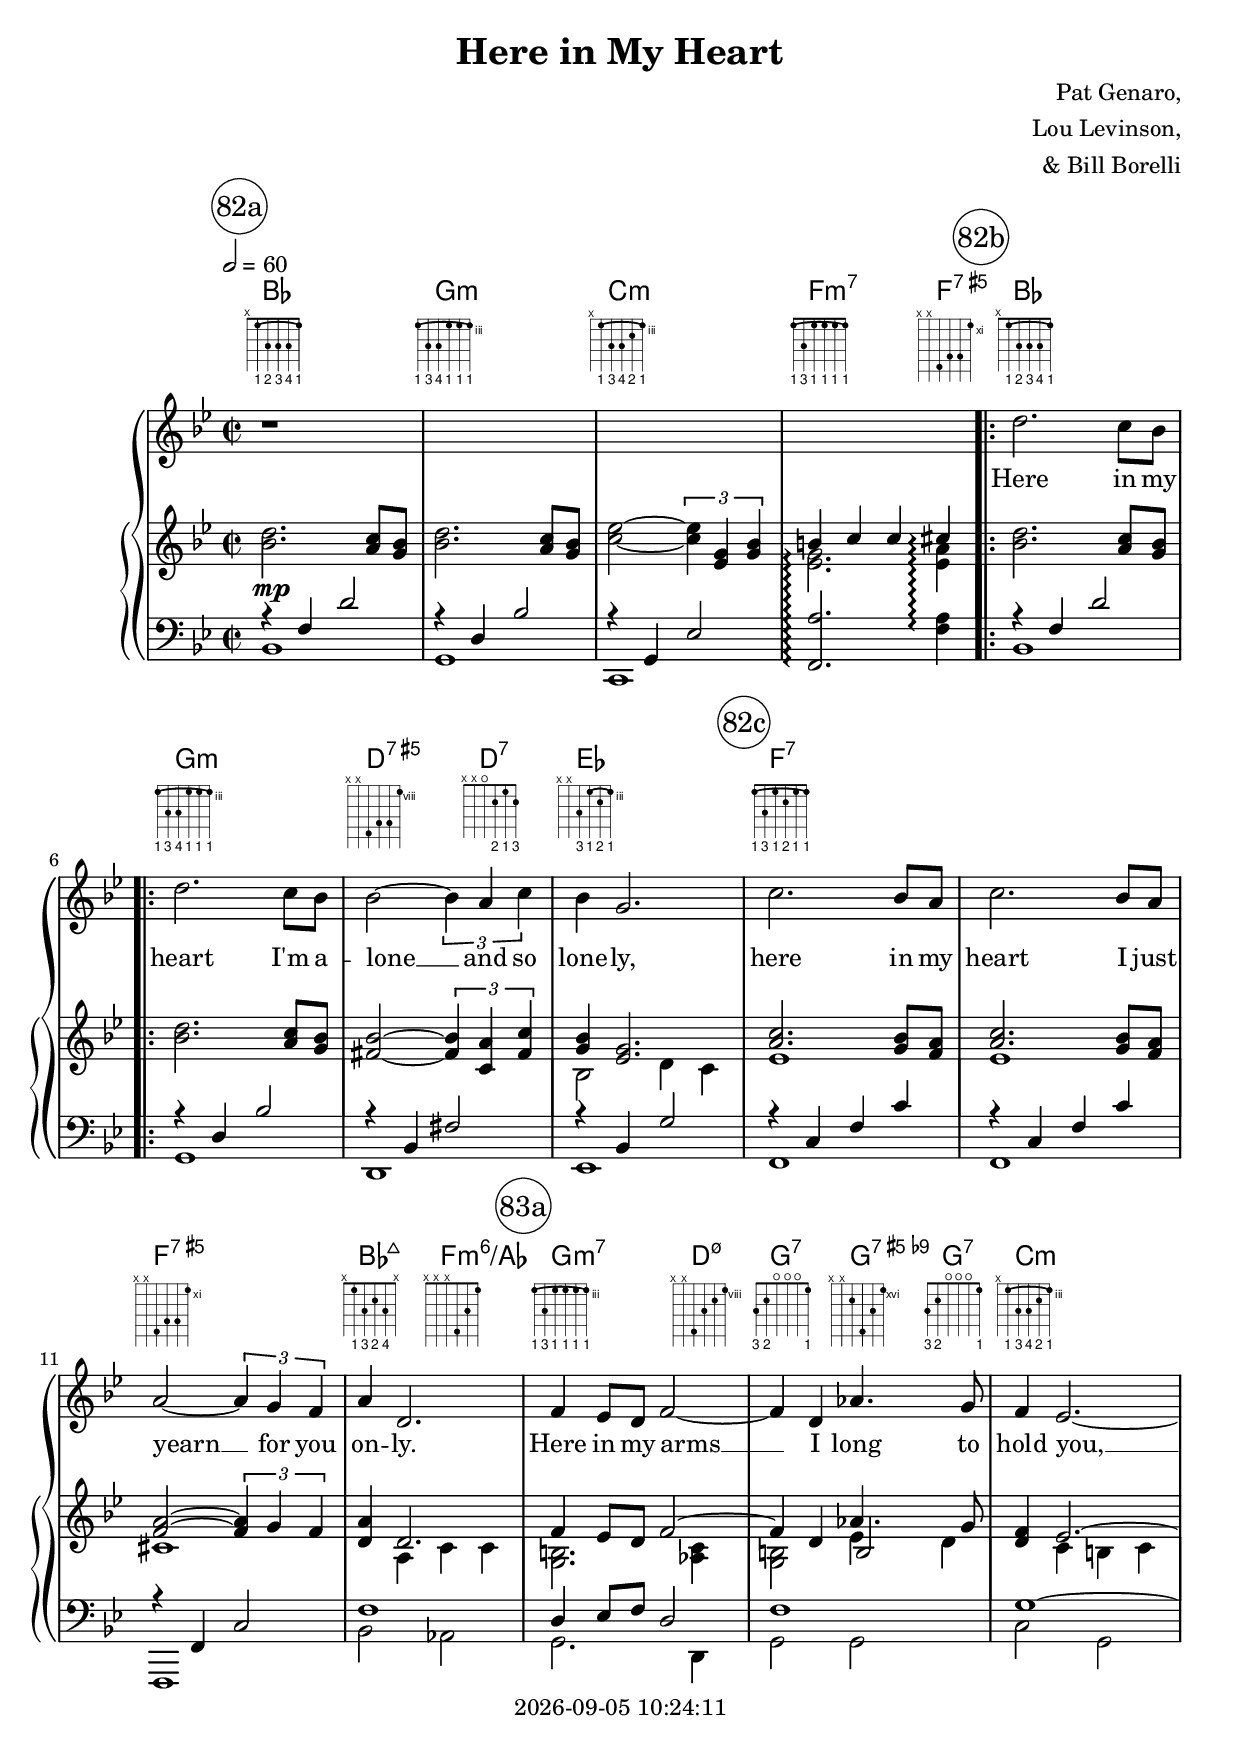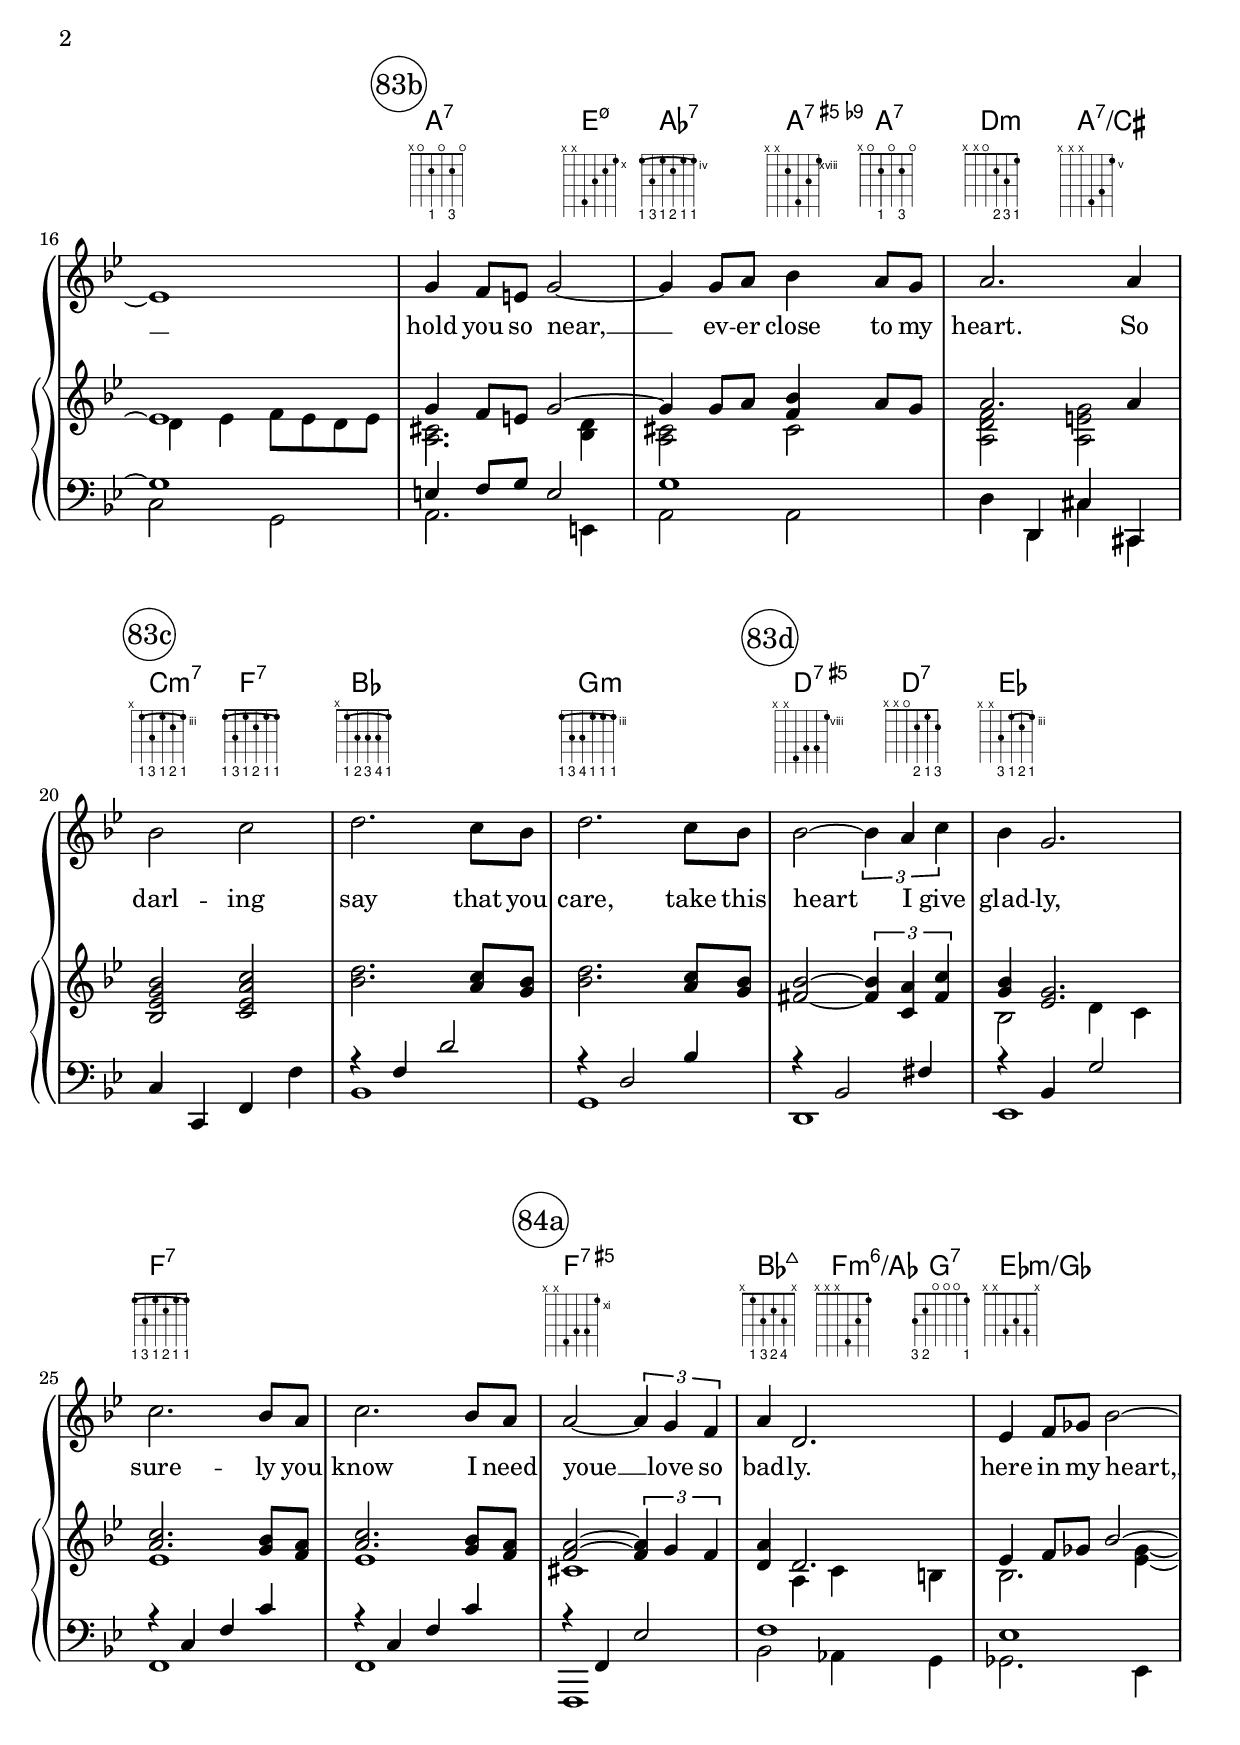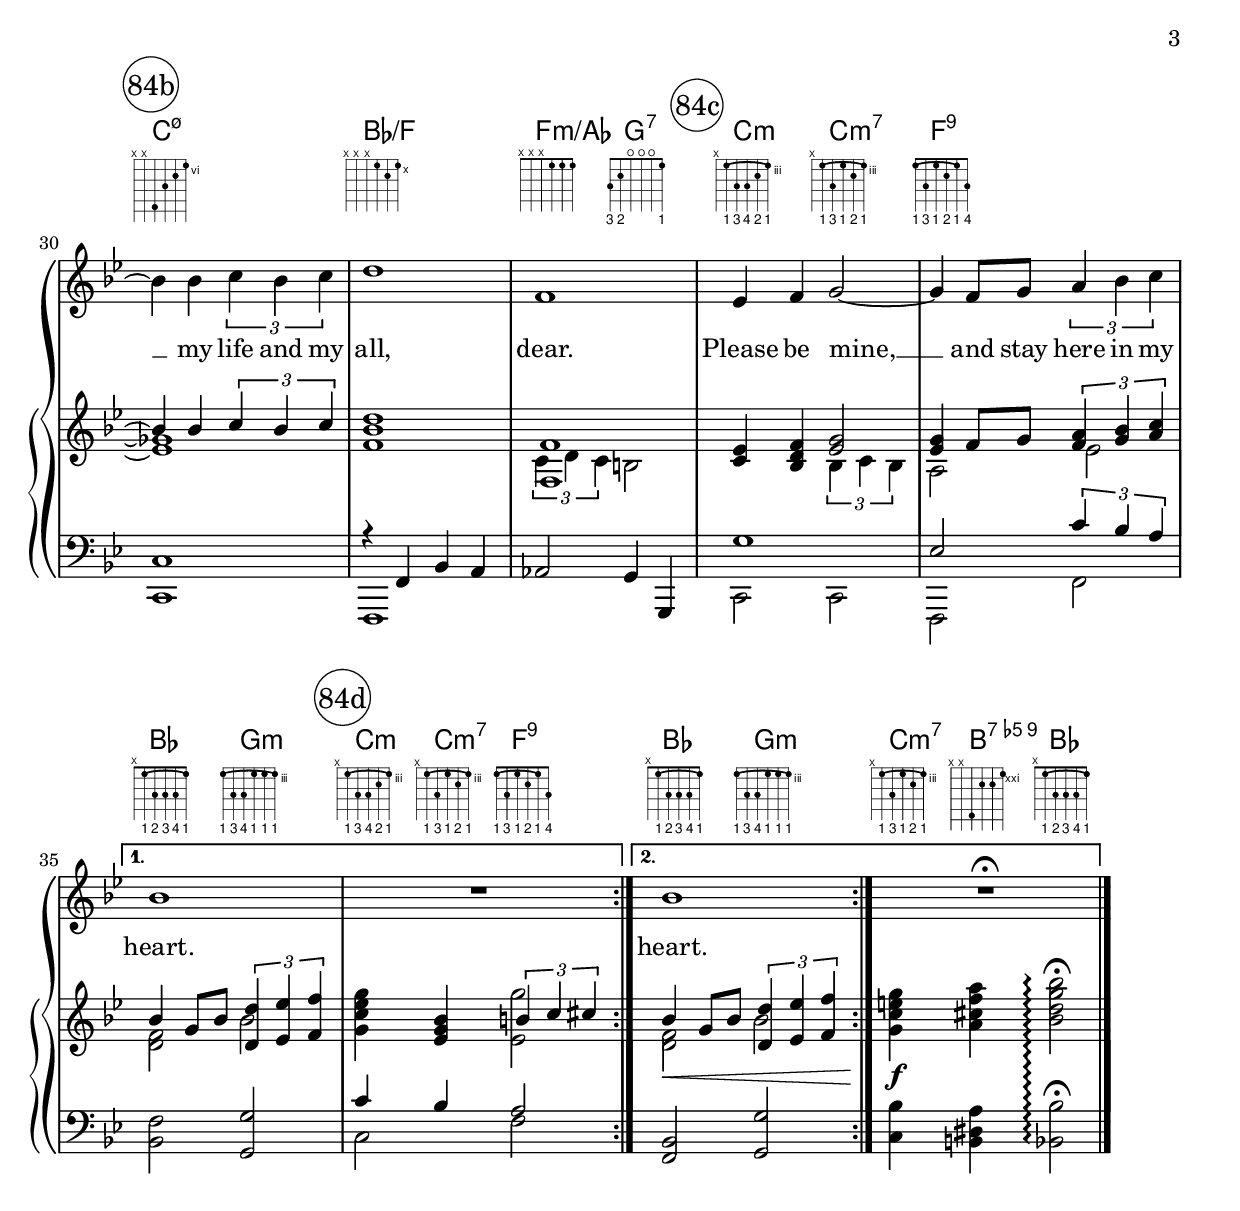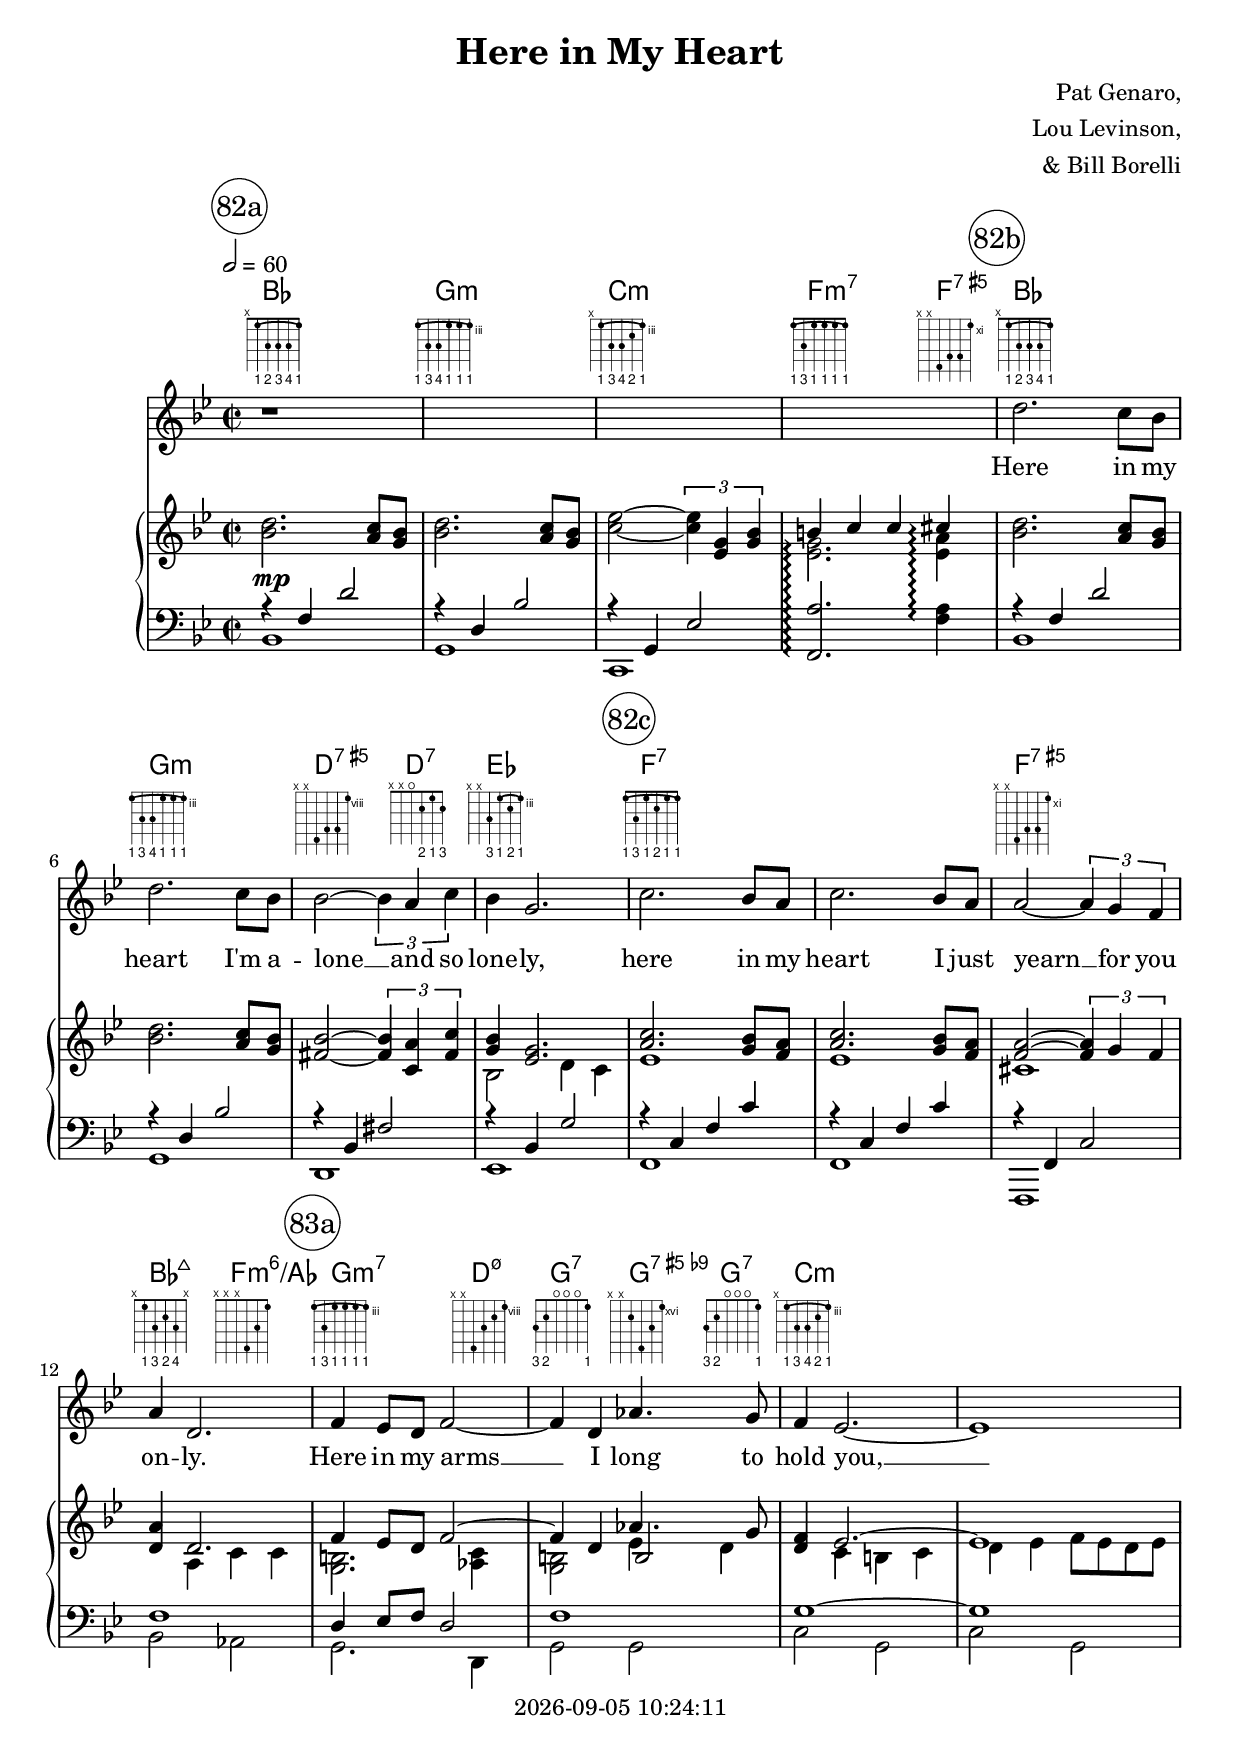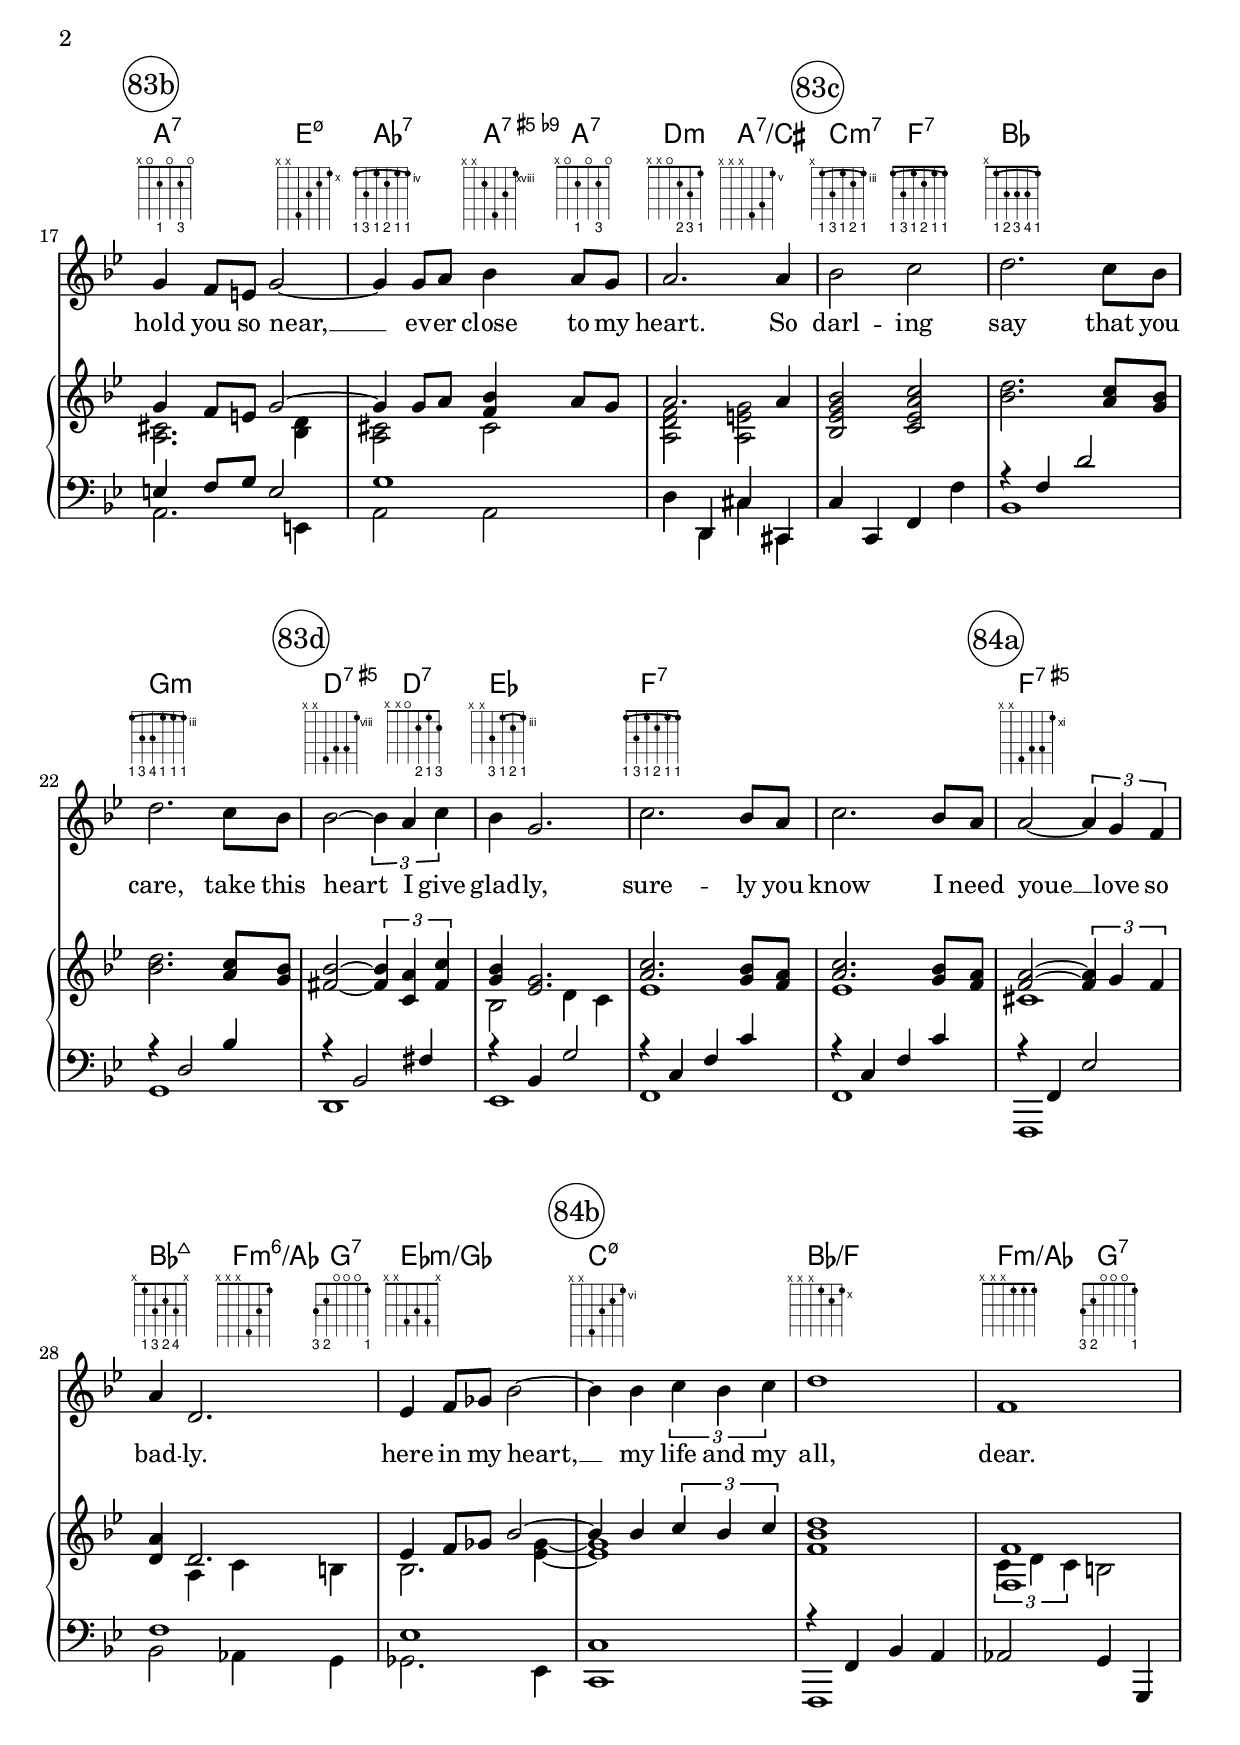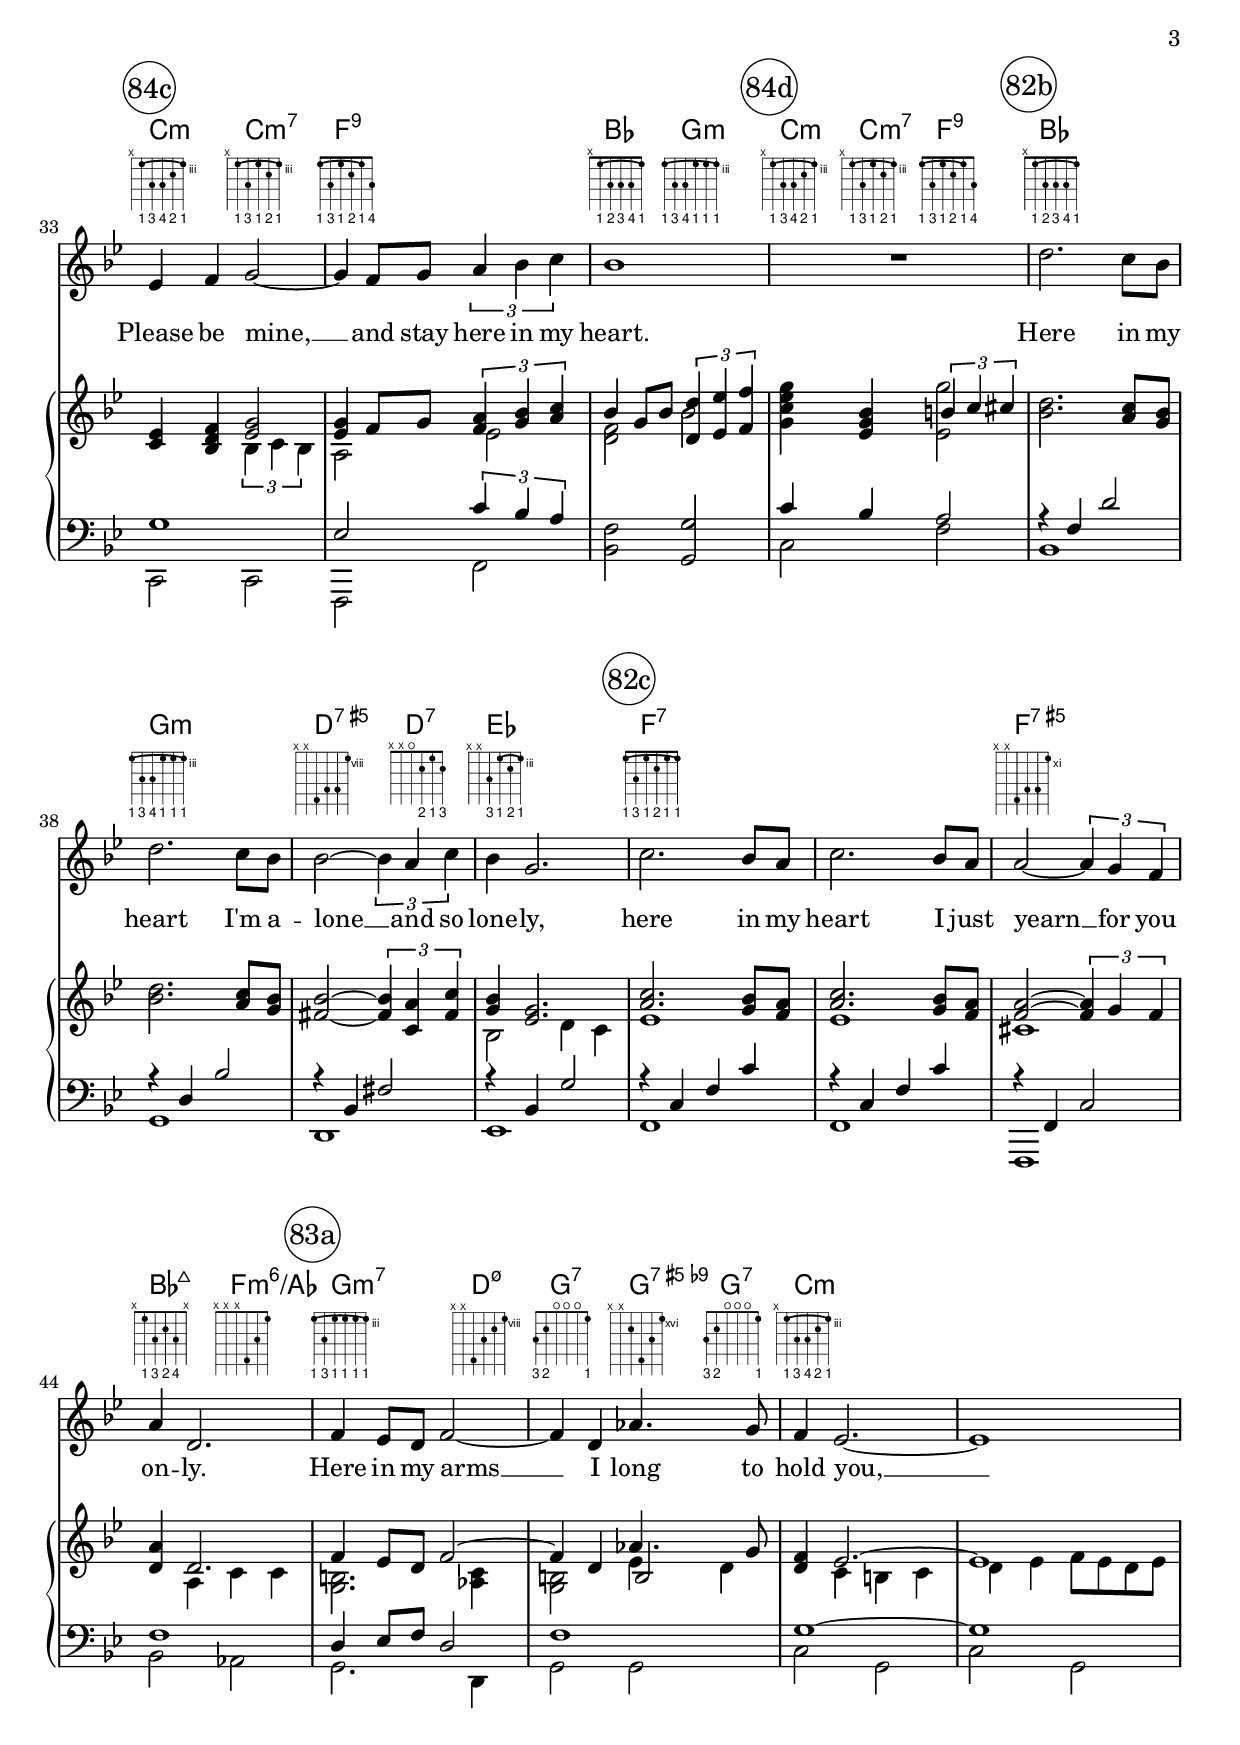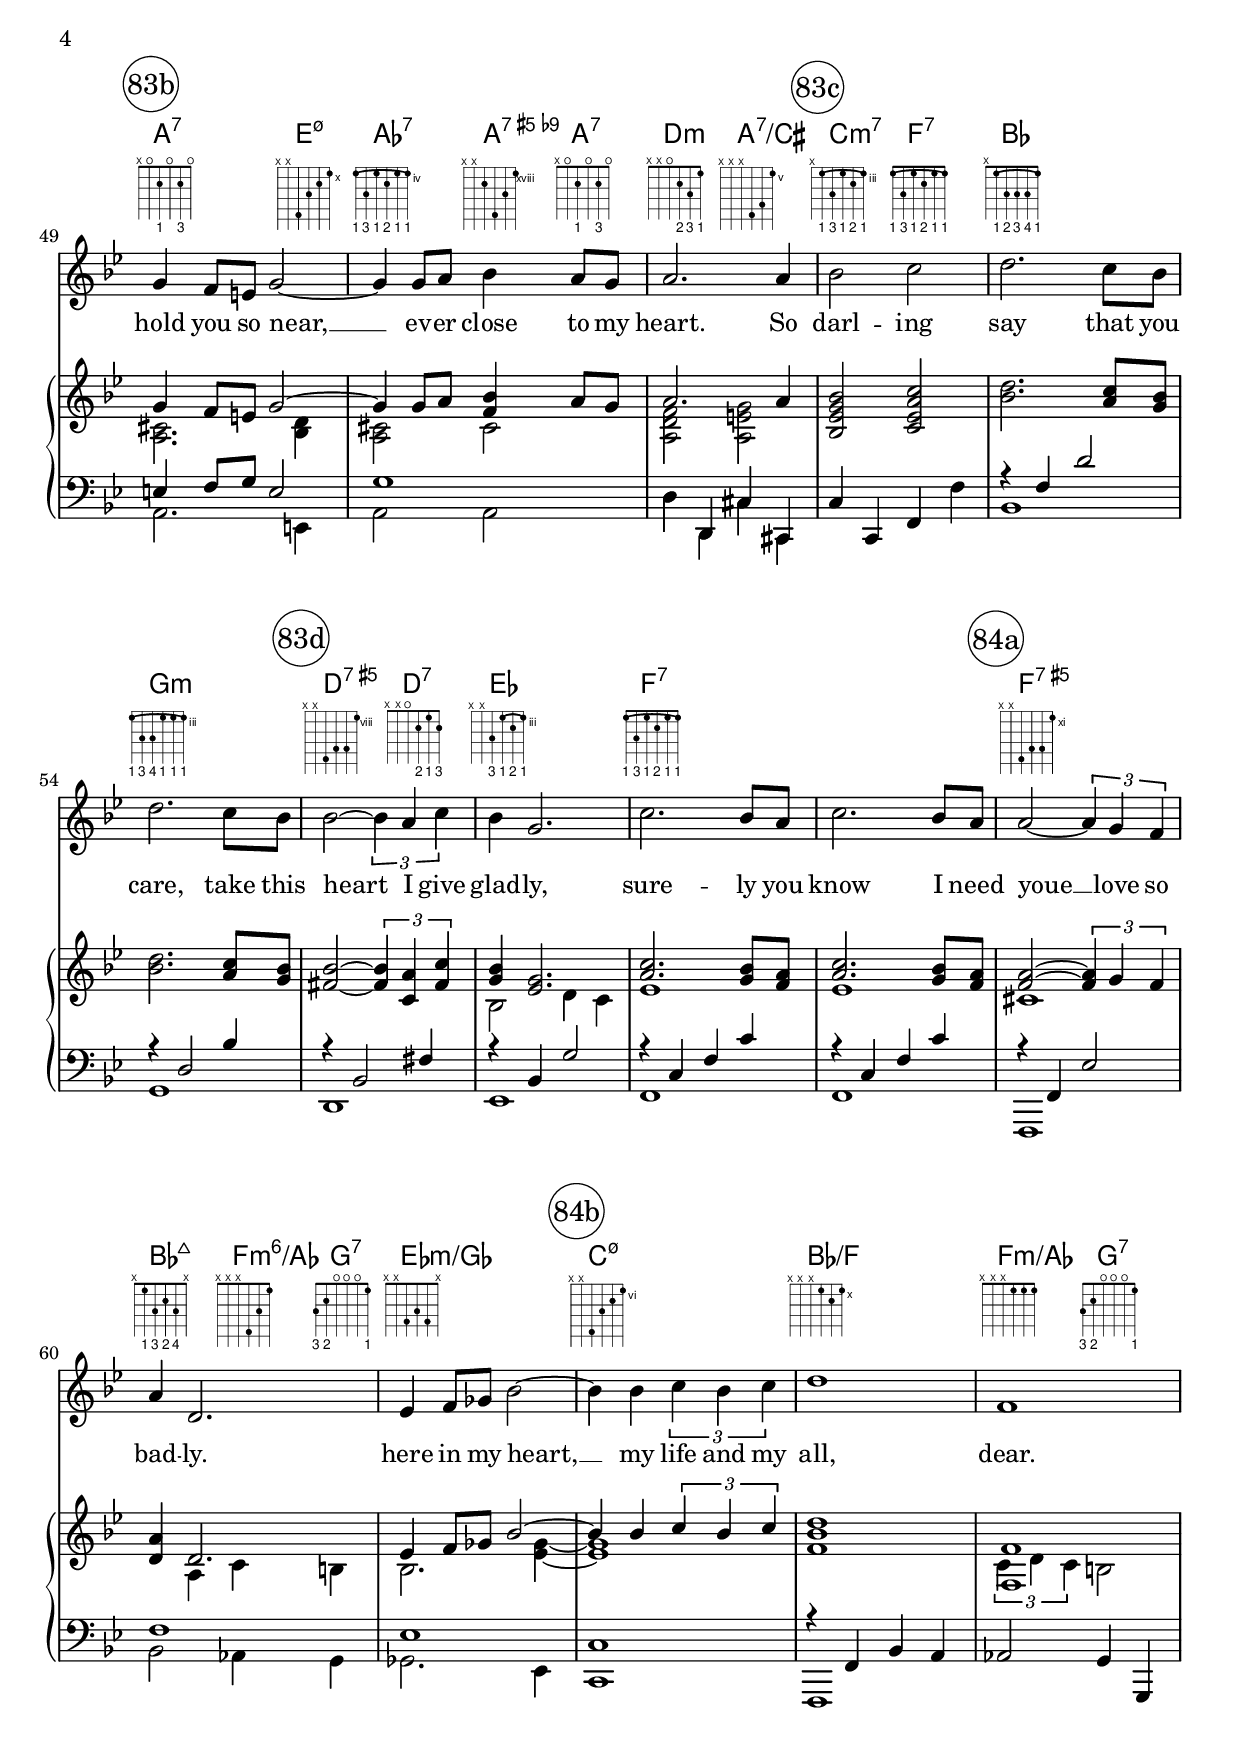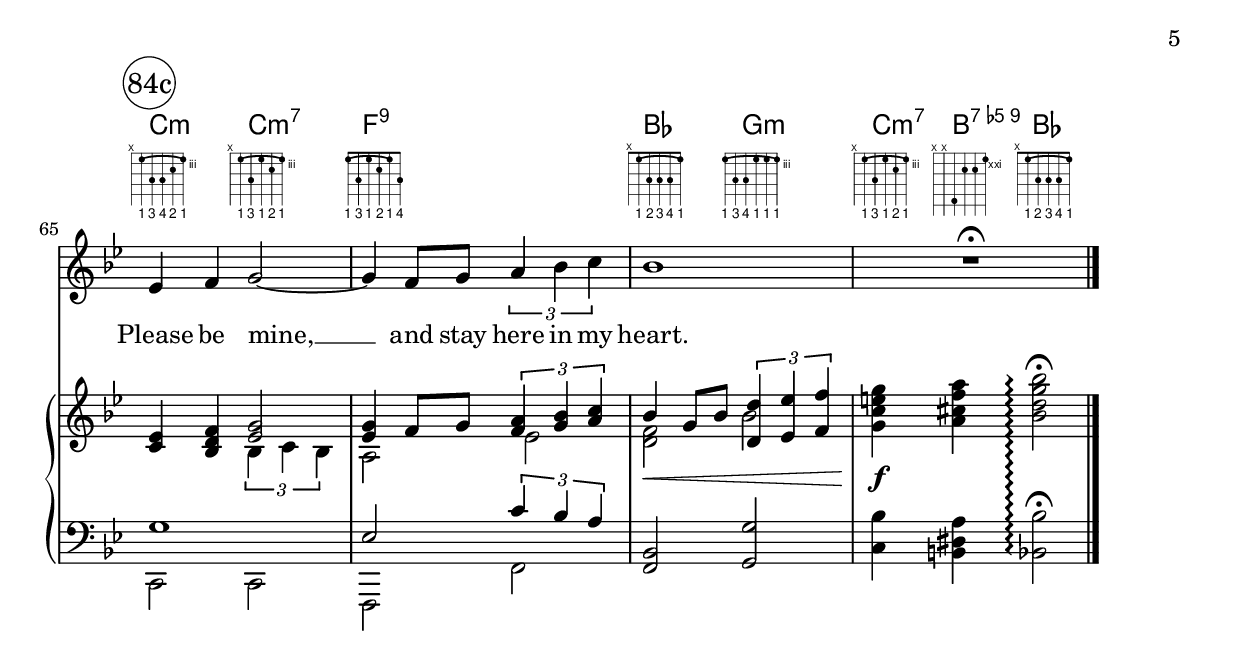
\version "2.20.0"

\include "predefined-guitar-fretboards.ly"

today = #(strftime "%Y-%m-%d %H:%M:%S" (localtime (current-time)))

\header {
% centered at top
%  dedication  = "dedication"
  title       = "Here in My Heart"
%  subtitle    = "subtitle"
%  subsubtitle = "subsubtitle"
%  instrument  = "instrument"
  
% arrangement of following lines:
%
%  poet    composer
%  meter   arranger
%  piece       opus

  composer    = \markup { \right-column { \line {Pat Genaro,}
                                          \line {Lou Levinson,}
                                          \line {& Bill Borelli}
                                        }}
%  arranger    = "arranger"
%  opus        = "opus"

%  poet        = "poet"
%  meter       = "meter"
%  piece       = "piece"

% centered at bottom
% tagline     = "tagline" % default lilypond version
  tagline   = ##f
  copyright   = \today
}

% #(set-global-staff-size 16)

global = {
  \key bes \major
  \time 2/2
}

TempoTrack = {
  \global
  \tempo 2=60
  s1
  \set Score.tempoHideNote = ##t
  s1*4
  \repeat volta 2 { s1*30 }
  \alternative {
    {
      s1*2
    }
    {
      s1
      s2 \tempo 2=30 s2
    }
  }
}

RehearsalTrack = {
%  \set Score.currentBarNumber = #5
  \mark \markup { \circle "82a" } s1*4
  \repeat volta 2 {
    \mark \markup { \circle "82b" } s1*4
    \mark \markup { \circle "82c" } s1*4
    \mark \markup { \circle "83a" } s1*4
    \mark \markup { \circle "83b" } s1*3
    \mark \markup { \circle "83c" } s1*3
    \mark \markup { \circle "83d" } s1*4
    \mark \markup { \circle "84a" } s1*3
    \mark \markup { \circle "84b" } s1*3
    \mark \markup { \circle "84c" } s1*2
  }
  \alternative {
    {
      s1
      \mark \markup { \circle "84d" } s1
    }
    {
      s1*2
    }
  }
}

ChordTrack = \chordmode {
  bes1
  g1:m
  c1:m
  f2.:m7 f4:7aug
  \repeat volta 2 {
    bes1 % 82b
    g1:m
    d2:7aug \tuplet 3/2 {s4 d:7 s}
    ees1
    f1:7 % 82c
    s1
    f1:7aug
    bes2:maj7 f:m6/aes
    g2.:m7 d4:m7.5-
    g2:7 g4:aug7.9- % 83a
    g:7
    c1:m
    s1
    a2.:7 e4:m7.5- % 83b
    aes2:7 a4:aug7.9- a:7
    d2:m a:7/cis
    c2:m7 f:7 % 83c
    bes1
    g1:m
    d2:7aug \tuplet 3/2 {s4 d:7 s} % 83d
    ees1
    f1:7
    s1
    f1:7aug % 84a
    bes2:maj7 f4:m6/aes g:7
    ees1:m/ges
    c1:m7.5- % 84b
    bes1/f
    f2:m/aes
    g:7
    c2:m c:m7 % 84c
    f1:9
  }
  \alternative {
    {
      bes2 g:m
      c4:m c:m7 f2:9 % 84d
    }
    {
      bes2 g:m
      c4:m7 b:9.5- bes2
    }
  }
}

melody = \relative {
  \global
  r1*4
  \repeat volta 2 {
    d''2. c8 bes % 82b
    d2. c8 bes
    bes2~ \tuplet 3/2 {bes4 a c}
    bes4 g2.
    c2. bes8 a % 82c
    c2. bes8 a
    a2~ \tuplet 3/2 {a4 g f}
    a4 d,2.
    f4 ees8 d f2~ % 83a
    f4 d aes'4. g8
    f4 ees2.~
    ees1
    g4 f8 e g2~ % 83b
    g4 g8 a bes4 a8 g
    a2. 4
    bes2 c % 83c
    d2. c8 bes
    d2. c8 bes
    bes2~ \tuplet 3/2 {bes4 a c} % 83d
    bes4 g2.
    c2. bes8 a
    c2. bes8 a
    a2~ \tuplet 3/2 {a4 g f} % 84a
    a4 d,2.
    ees4 f8 ges bes2~
    bes4 bes \tuplet 3/2 {c4 bes c} % 84b
    d1
    f,1
    ees4 f g2~ % 84c
    g4 f8 g \tuplet 3/2 {a4 bes c}
  }

  \alternative {
    {
      bes1
      R1
    }
    {
      bes1
      R1\fermata
    }
  }
  \bar "|."
}

wordsOne = \lyricmode {
  Here in my heart
  I'm a -- lone __ and so lone -- ly,
  here in my heart
  I just yearn __ for you on -- ly.
  Here in my arms __
  I long to hold you, __
  hold you so near, __
  ev -- er close to my heart.
  So darl -- ing say that you care,
  take this heart I give glad -- ly,
  sure -- ly you know
  I need youe __ love so bad -- ly.
  here in my heart, __
  my life and my all, dear.
  Please be mine, __
  and stay here in my heart.
  heart.
}

wordsSingle = \lyricmode {
  Here in my heart
  I'm a -- lone __ and so lone -- ly,
  here in my heart
  I just yearn __ for you on -- ly.
  Here in my arms __
  I long to hold you, __
  hold you so near, __
  ev -- er close to my heart.
  So darl -- ing say that you care,
  take this heart I give glad -- ly,
  sure -- ly you know
  I need youe __ love so bad -- ly.
  here in my heart, __
  my life and my all, dear.
  Please be mine, __
  and stay here in my heart.
  Here in my heart
  I'm a -- lone __ and so lone -- ly,
  here in my heart
  I just yearn __ for you on -- ly.
  Here in my arms __
  I long to hold you, __
  hold you so near, __
  ev -- er close to my heart.
  So darl -- ing say that you care,
  take this heart I give glad -- ly,
  sure -- ly you know
  I need youe __ love so bad -- ly.
  here in my heart, __
  my life and my all, dear.
  Please be mine, __
  and stay here in my heart.
}

midiWords = \lyricmode {
  "\nHere " "in " "my " "heart "
  "\nI'm " a "lone "  "and " "so " lone "ly, "
  "\nhere " "in " "my " "heart "
  "\nI " "just " "yearn "  "for " "you " on "ly. "
  "\nHere " "in " "my " "arms " 
  "\nI " "long " "to " "hold " "you, " 
  "\nhold " "you " "so " "near, " 
  "\nev" "er " "close " "to " "my " "heart. "
  "\nSo " darl "ing " "say " "that " "you " "care, "
  "\ntake " "this " "heart " "I " "give " glad "ly, "
  "\nsure" "ly " "you " "know "
  "\nI " "need " "youe "  "love " "so " bad "ly. "
  "\nhere " "in " "my " "heart, " 
  "\nmy " "life " "and " "my " "all, " "dear. "
  "\nPlease " "be " "mine, " 
  "\nand " "stay " "here " "in " "my " "heart. "
  "\nHere " "in " "my " "heart "
  "\nI'm " a "lone "  "and " "so " lone "ly, "
  "\nhere " "in " "my " "heart "
  "\nI " "just " "yearn "  "for " "you " on "ly. "
  "\nHere " "in " "my " "arms " 
  "\nI " "long " "to " "hold " "you, " 
  "\nhold " "you " "so " "near, " 
  "\nev" "er " "close " "to " "my " "heart. "
  "\nSo " darl "ing " "say " "that " "you " "care, "
  "\ntake " "this " "heart " "I " "give " glad "ly, "
  "\nsure" "ly " "you " "know "
  "\nI " "need " "youe "  "love " "so " bad "ly. "
  "\nhere " "in " "my " "heart, " 
  "\nmy " "life " "and " "my " "all, " "dear. "
  "\nPlease " "be " "mine, " 
  "\nand " "stay " "here " "in " "my " "heart. "
}

pianoRH = \relative {
  \global
  <bes' d>2. <a c>8 <g bes>
  <bes d>2. <a c>8 <g bes>
  <c ees>2~ \tuplet 3/2 {q4 <ees, g> <g bes>}
  s1
  \repeat volta 2 {
    <bes d>2. <a c>8 <g bes> % 82b
    <bes d>2. <a c>8 <g bes>
    <fis bes>2~ \tuplet 3/2 {q4 <c a'> <fis c'>}
    s1
    s1 % 82c
    s1
    s1
    <d a'>4 s2.
    s1 % 83a
    s1
    <d f>4 s2.
    s1
    s1 % 83b
    s1
    s1
    <bes ees g bes>2 <c ees a c> % 83c
    <bes' d>2. <a c>8 <g bes>
    <bes d>2. <a c>8 <g bes>
    <fis bes>2~ \tuplet 3/2 {q4 <c a'> <fis c'>} % 83d
    s1
    s1
    s1
    s1 % 84a
    <d a'>4 s2.
    s1
    s1 % 84b
    s1
    s1
    <c ees>4 <bes d f> s2 % 84c
    s1
  }
  \alternative {
    {
      s1
      <g' c ees g>4 <ees g bes> s2 % 84d
    }
    {
      s1
      <g c e g>4 <a cis f a> <bes d g bes>2\fermata\arpeggio
    }
  }
  \bar "|."
}

pianoRHone = \relative {
  \global
  \voiceOne
  s1*3
  b'4 c c cis\arpeggio
  \repeat volta 2 {
    s1 % 82b
    s1
    s1
    <g bes>4 <ees g>2.
    <a c>2. <g bes>8 <f a> % 82c
    <a c>2. <g bes>8 <f a>
    <f a>2~ \tuplet 3/2 {q4 g f}
    s4 d2.
    f4 ees8 d f2~ % 83a
    f4 d aes'4. g8
    s4 ees2.~
    ees1
    g4 f8 e g2~ % 83b
    g4 g8 a <f bes>4 a8 g
    a2. a4
    s1 % 83c
    s1
    s1
    s1 % 83d
    <g bes>4 <ees g>2.
    <a c>2. <g bes>8 <f a>
    <a c>2. <g bes>8 <f a>
    q2~ \tuplet 3/2 {q4 g f} % 84a
    s4 d2.
    ees4 f8 ges bes2~
    bes4 bes \tuplet 3/2 {c4 bes c} % 84b
    <bes d>1
    <f, f'>1
    s2 <ees' g> % 84c
    <ees g>4 f8 g \tuplet 3/2 {<f a>4 <g bes> <a c>}
  }
  \alternative {
    {
      bes4 g8 bes \tuplet 3/2 {<d, d'>4 <ees ees'> <f f'>}
      s2 \tuplet 3/2 {b4 c cis}
    }
    {
      bes4 g8 bes \tuplet 3/2 {<d, d'>4 <ees ees'> <f f'>}
      s1
    }
  }
  \bar "|."
}

pianoRHtwo = \relative {
  \global
  \voiceTwo
  s1*3
  <ees' g>2.\arpeggio <ees a>4\arpeggio
  \repeat volta 2 {
    s1 % 82b
    s1
    s1
    bes2 d4 c
    ees1 % 82c
    ees1
    cis1
    s4 a4 c c
    <g b>2. <aes c>4 % 83a
    <g b>2 << b2 \\ {ees4 d} >>
    s4 c4 b c
    d4 ees f8 ees d ees
    <a, cis>2. <bes d>4 % 83b
    <a cis>2 cis
    <a d f>2 <a e' g>
    s1 % 83c
    s1
    s1
    s1 % 83d
    bes2 d4 c
    ees1
    ees1
    cis1 % 84a
    s4 a4 c b
    bes2. <ees ges>4~
    q1 % 84b
    f1
    \tuplet 3/2 {c4 d c}
    b2
    s2 \tuplet 3/2 {bes4 c bes} % 84c
    a2 ees'
  }
  \alternative {
    {
      <d f>2 bes'
      s2 <ees, g'> % 84d
    }
    {
      <d f>2 bes'
      s1
    }
  }
  \bar "|."
}

dynamicsPiano = {
  \override DynamicTextSpanner.style = #'none
  s1\mp
  s1*3
  \repeat volta 2 {
    s1*30
  }
  \alternative {
    {
      s1*2
    }
    {
      s1\<
      s1\f
      s1
    }
  }
}

pianoLH = \relative {
  \global
  \oneVoice
  s1*3
  <f, a'>2.\arpeggio <f' a>4\arpeggio
  \repeat volta 2 {
    s1*14 % 82b
    d4 d, cis' cis, % 83b++
    c' c, f f' % 83c
    s1*11
    aes,2 g4 g, % 84b++
    s1 % 84c
    s1
  }
  \alternative {
    {
      <bes' f'>2 <g g'>
      s1 % 84d
    }
    {
      <bes f>2 <g g'>
      <c bes'>4 <b dis a'> <bes bes'>2\fermata\arpeggio
    }
  }
  \bar "|."
}

pianoLHone = \relative {
  \global
  \voiceOne
  r4 f d'2
  r4 d, bes'2
  r4 g, ees'2
  s1
  \repeat volta 2 {
    r4 f d'2 % 82b
    r4 d, bes'2
    r4 bes, fis'2
    r4 bes, g'2
    r4 c, f c' % 82c
    r4 c, f c'
    r4 f,, c'2
    f1
    d4 ees8 f d2 % 83a
    f1
    g1~
    g1
    e4 f8 g e2 % 83b
    g1
    s1
    s1 % 83c
    r4 f d'2
    r4 d,2 bes'4
    r4 bes,2 fis'4 % 83d
    r4 bes, g'2
    r4 c, f c'
    r4 c, f c'
    r4 f,, ees'2 % 84a
    f1
    ees1
    c1 % 84b
    r4 f, bes a
    s1
    g'1 % 84c
    ees2 \tuplet 3/2 {c'4 bes a}
  }
  \alternative {
    {
      s1
      c4 bes a2 % 84d
    }
    {
      s1
      s1
    }
  }
  \bar "|."
}

pianoLHtwo = \relative {
  \global
  \voiceTwo
  bes,1
  g1
  c,1
  s1
  \repeat volta 2 {
    bes'1 % 82b
    g1
    d1
    ees1
    f1 % 82c
    f1
    f,1
    bes'2 aes
    g2. d4 % 83a
    g2 g
    c2 g
    c2 g
    a2. e4 % 83b
    a2 a
    d4 d, cis' cis,
    s1 % 83c
    bes'1
    g1
    d1 % 83d
    ees1
    f1
    f1
    f,1 % 84a
    bes'2 aes4 g
    ges2. ees4
    c1 % 84b
    f,1
    s1
    c'2 c % 84c
    f,2 f'
  }
  \alternative {
    {
      s1
      c'2 f % 84d
    }
    {
      s1
      s1
    }
  }
  \bar "|."
}

\book {
  #(define output-suffix "repeat")
  \score {
    \context GrandStaff
    <<
      <<
        \new ChordNames { \ChordTrack }
        \new FretBoards { \ChordTrack }
      >>
      <<
        \new ChoirStaff
        <<
          \new Dynamics \TempoTrack
          \new Staff \with { \consists "Volta_engraver" }
          <<
            \new Voice \RehearsalTrack
            \new Voice = "melody" \melody
            \new Lyrics \lyricsto "melody" \wordsOne
          >>
        >>
        \new PianoStaff
        <<
          \set PianoStaff.connectArpeggios = ##t
          \new Staff
          <<
            \new Voice \pianoRH
            \new Voice \pianoRHone
            \new Voice \pianoRHtwo
          >>
          \new Dynamics \dynamicsPiano
          \new Staff
          <<
            \clef "bass"
            \new Voice \pianoLH
            \new Voice \pianoLHone
            \new Voice \pianoLHtwo
          >>
        >>
      >>
    >>
    \layout {
      indent = 1.5\cm
      \context {
        \Score
        \remove "Volta_engraver"
        }
      \context {
        \Staff \RemoveAllEmptyStaves
      }
    }
  }
}

\book {
  #(define output-suffix "single")
  \score {
    \unfoldRepeats
    <<
      <<
        \new ChordNames \ChordTrack
        \new FretBoards \ChordTrack
      >>
      <<
        \new ChoirStaff
        <<
          \new Dynamics \TempoTrack
          \new Staff
          <<
            \new Voice \RehearsalTrack
            \new Voice = "melody" \melody
            \new Lyrics \lyricsto "melody" \wordsSingle
          >>
        >>
        \new PianoStaff
        <<
          \set PianoStaff.connectArpeggios = ##t
          \new Staff
          <<
            \new Voice \pianoRH
            \new Voice \pianoRHone
            \new Voice \pianoRHtwo
          >>
          \new Dynamics \dynamicsPiano
          \new Staff
          <<
            \clef "bass"
            \new Voice \pianoLH
            \new Voice \pianoLHone
            \new Voice \pianoLHtwo
          >>
        >>
      >>
    >>
    \layout {
      indent = 1.5\cm
      \context {
        \Staff \RemoveAllEmptyStaves
      }
    }
  }
}

\book {
  #(define output-suffix "midi")
  \score {
    \unfoldRepeats
    <<
      <<
        \new ChordNames \ChordTrack
      >>
      <<
        \new ChoirStaff
        <<
          \new Dynamics \TempoTrack
          \new Staff
          <<
            \new Voice = "melody" \melody
            \new Lyrics \lyricsto "melody" { \midiWords }
          >>
        >>
        \new PianoStaff
        <<
          \set PianoStaff.connectArpeggios = ##t
          \new Staff
          <<
            \new Voice \pianoRH
            \new Voice \pianoRHone
            \new Voice \pianoRHtwo
          >>
          \new Dynamics \dynamicsPiano
          \new Staff
          <<
            \clef "bass"
            \new Voice \pianoLH
            \new Voice \pianoLHone
            \new Voice \pianoLHtwo
          >>
        >>
      >>
    >>
    \midi {}
  }
}
